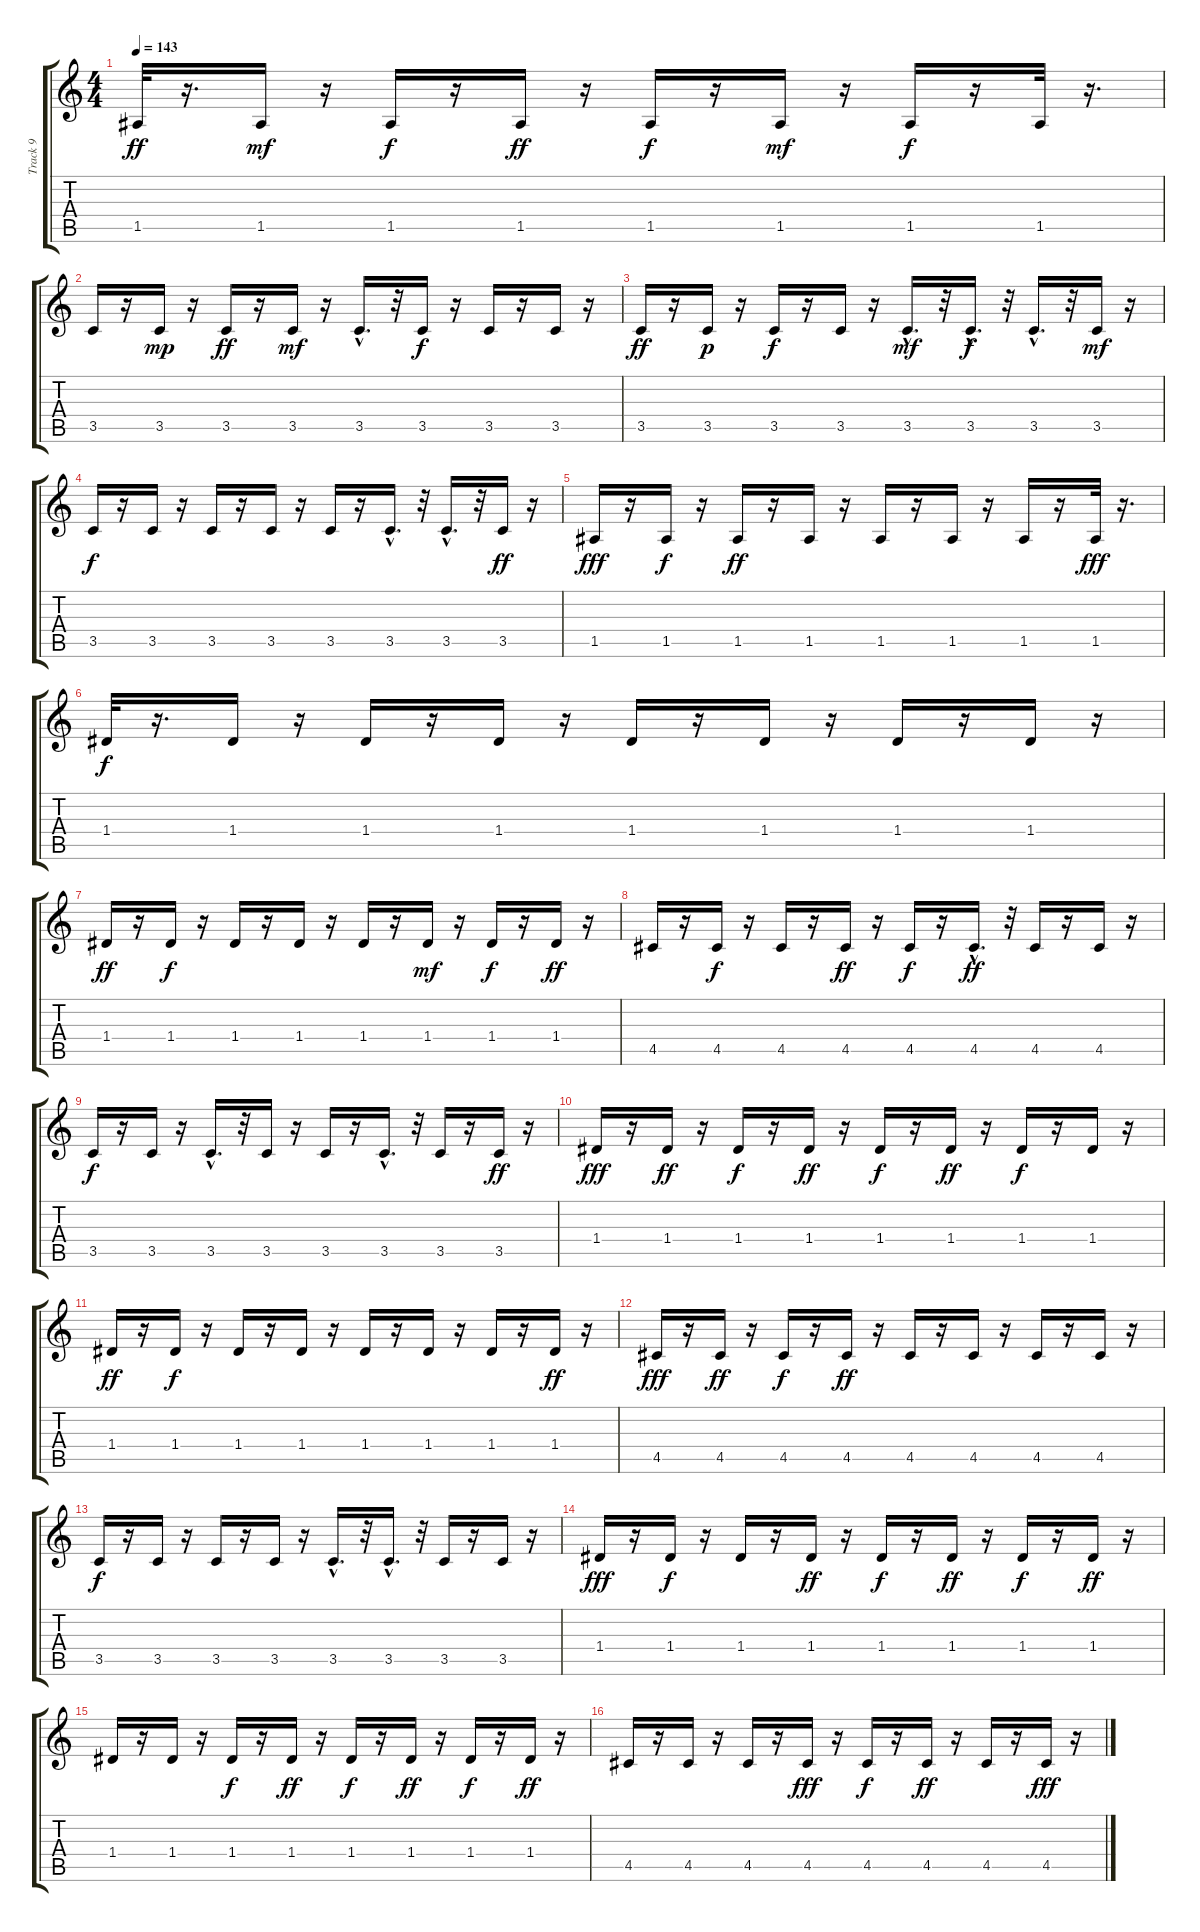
\track ("Track 9" "Track 9") {instrument electricguitarmuted}
\staff {score tabs}
\tuning (E4 B3 G3 D3 A2 E2) {hide}
\ts (4 4)
\tempo 143
\clef g2
\ks c
1.5.32{dy ff} r.16{d} 1.5.16{dy mf} r.16 1.5.16{dy f} r.16 1.5.16{dy ff} r.16 1.5.16{dy f} r.16 1.5.16{dy mf} r.16 1.5.16{dy f} r.16 1.5.32 r.16{d} |
3.5.16 r.16 3.5.16{dy mp} r.16 3.5.16{dy ff} r.16 3.5.16{dy mf} r.16 3.5{hac}.16{d} r.32 3.5.16{dy f} r.16 3.5.16 r.16 3.5.16 r.16 |
3.5.16{dy ff} r.16 3.5.16{dy p} r.16 3.5.16{dy f} r.16 3.5.16 r.16 3.5{hac}.16{d dy mf} r.32 3.5{hac}.16{d dy f} r.32 3.5{hac}.16{d} r.32 3.5.16{dy mf} r.16 |
3.5.16{dy f} r.16 3.5.16 r.16 3.5.16 r.16 3.5.16 r.16 3.5.16 r.16 3.5{hac}.16{d} r.32 3.5{hac}.16{d} r.32 3.5.16{dy ff} r.16 |
1.5.16{dy fff} r.16 1.5.16{dy f} r.16 1.5.16{dy ff} r.16 1.5.16 r.16 1.5.16 r.16 1.5.16 r.16 1.5.16 r.16 1.5.32{dy fff} r.16{d} |
1.4.32{dy f} r.16{d} 1.4.16 r.16 1.4.16 r.16 1.4.16 r.16 1.4.16 r.16 1.4.16 r.16 1.4.16 r.16 1.4.16 r.16 |
1.4.16{dy ff} r.16 1.4.16{dy f} r.16 1.4.16 r.16 1.4.16 r.16 1.4.16 r.16 1.4.16{dy mf} r.16 1.4.16{dy f} r.16 1.4.16{dy ff} r.16 |
4.5.16 r.16 4.5.16{dy f} r.16 4.5.16 r.16 4.5.16{dy ff} r.16 4.5.16{dy f} r.16 4.5{hac}.16{d dy ff} r.32 4.5.16 r.16 4.5.16 r.16 |
3.5.16{dy f} r.16 3.5.16 r.16 3.5{hac}.16{d} r.32 3.5.16 r.16 3.5.16 r.16 3.5{hac}.16{d} r.32 3.5.16 r.16 3.5.16{dy ff} r.16 |
1.4.16{dy fff} r.16 1.4.16{dy ff} r.16 1.4.16{dy f} r.16 1.4.16{dy ff} r.16 1.4.16{dy f} r.16 1.4.16{dy ff} r.16 1.4.16{dy f} r.16 1.4.16 r.16 |
1.4.16{dy ff} r.16 1.4.16{dy f} r.16 1.4.16 r.16 1.4.16 r.16 1.4.16 r.16 1.4.16 r.16 1.4.16 r.16 1.4.16{dy ff} r.16 |
4.5.16{dy fff} r.16 4.5.16{dy ff} r.16 4.5.16{dy f} r.16 4.5.16{dy ff} r.16 4.5.16 r.16 4.5.16 r.16 4.5.16 r.16 4.5.16 r.16 |
3.5.16{dy f} r.16 3.5.16 r.16 3.5.16 r.16 3.5.16 r.16 3.5{hac}.16{d} r.32 3.5{hac}.16{d} r.32 3.5.16 r.16 3.5.16 r.16 |
1.4.16{dy fff} r.16 1.4.16{dy f} r.16 1.4.16 r.16 1.4.16{dy ff} r.16 1.4.16{dy f} r.16 1.4.16{dy ff} r.16 1.4.16{dy f} r.16 1.4.16{dy ff} r.16 |
1.4.16 r.16 1.4.16 r.16 1.4.16{dy f} r.16 1.4.16{dy ff} r.16 1.4.16{dy f} r.16 1.4.16{dy ff} r.16 1.4.16{dy f} r.16 1.4.16{dy ff} r.16 |
4.5.16 r.16 4.5.16 r.16 4.5.16 r.16 4.5.16{dy fff} r.16 4.5.16{dy f} r.16 4.5.16{dy ff} r.16 4.5.16 r.16 4.5.16{dy fff} r.16
